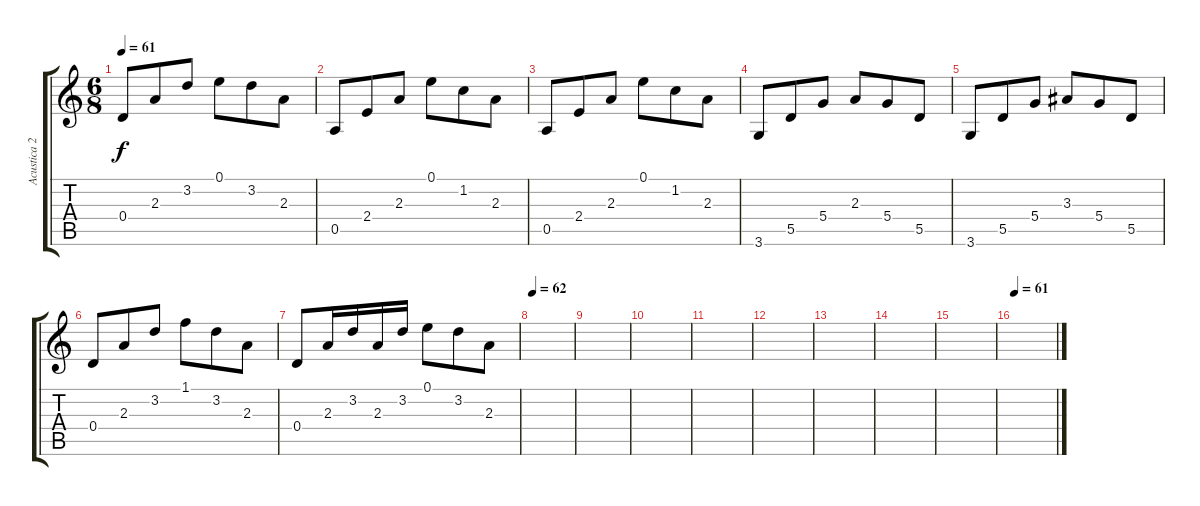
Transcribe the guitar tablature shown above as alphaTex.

\track ("Acustica 2" "Acustica 2") {instrument acousticguitarnylon}
\staff {score tabs}
\tuning (E4 B3 G3 D3 A2 E2) {hide}
\ts (6 8)
\tempo 61
\clef g2
\ks c
0.4.8{dy f} 2.3.8 3.2.8 0.1.8 3.2.8 2.3.8 |
0.5.8 2.4.8 2.3.8 0.1.8 1.2.8 2.3.8 |
0.5.8 2.4.8 2.3.8 0.1.8 1.2.8 2.3.8 |
3.6.8 5.5.8 5.4.8 2.3.8 5.4.8 5.5.8 |
3.6.8 5.5.8 5.4.8 3.3.8 5.4.8 5.5.8 |
0.4.8 2.3.8 3.2.8 1.1.8 3.2.8 2.3.8 |
0.4.8 2.3.16 3.2.16 2.3.16 3.2.16 0.1.8 3.2.8 2.3.8 |
\tempo 62
|
|
|
|
|
|
|
|
\tempo 61
